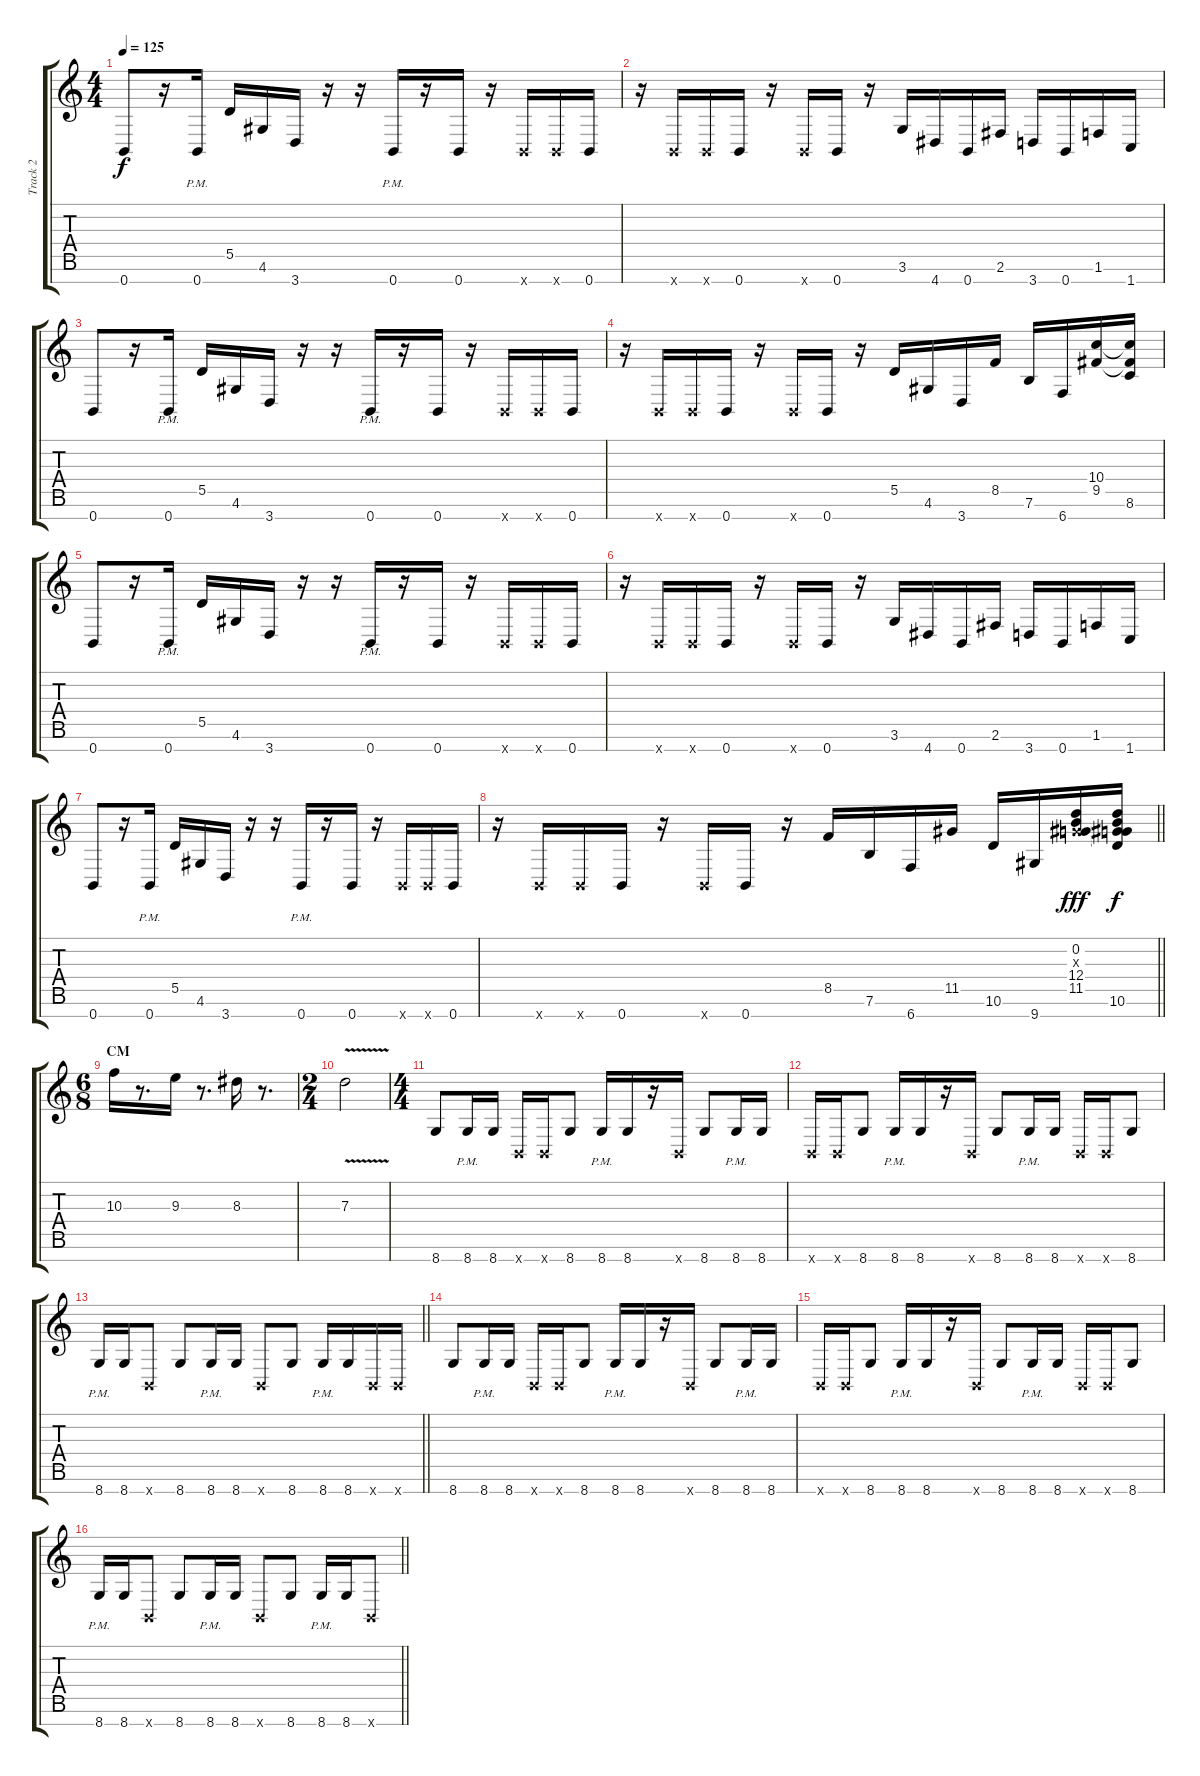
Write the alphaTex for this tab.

\track ("Track 2" "Track 2") {instrument acousticguitarsteel}
\staff {score tabs}
\tuning (E4 B3 G3 D3 A2 E2 B1) {hide}
\ts (4 4)
\tempo 125
\clef g2
\ks c
0.7.8{dy f balance 16 instrument distortionguitar} r.16 0.7{pm}.16 5.5.16 4.6.16 3.7.16 r.16 r.16 0.7{pm}.16 r.16 0.7.16 r.16 0.7{x}.16 0.7{x}.16 0.7.16 |
r.16 0.7{x}.16 0.7{x}.16 0.7.16 r.16 0.7{x}.16 0.7.16 r.16 3.6.16 4.7.16 0.7.16 2.6.16 3.7.16 0.7.16 1.6.16 1.7.16 |
0.7.8 r.16 0.7{pm}.16 5.5.16 4.6.16 3.7.16 r.16 r.16 0.7{pm}.16 r.16 0.7.16 r.16 0.7{x}.16 0.7{x}.16 0.7.16 |
r.16 0.7{x}.16 0.7{x}.16 0.7.16 r.16 0.7{x}.16 0.7.16 r.16 5.5.16 4.6.16 3.7.16 8.5.16 7.6.16 6.7.16 (10.4 9.5).16 (10.4{t} 9.5{t} 8.6).16 |
0.7.8 r.16 0.7{pm}.16 5.5.16 4.6.16 3.7.16 r.16 r.16 0.7{pm}.16 r.16 0.7.16 r.16 0.7{x}.16 0.7{x}.16 0.7.16 |
r.16 0.7{x}.16 0.7{x}.16 0.7.16 r.16 0.7{x}.16 0.7.16 r.16 3.6.16 4.7.16 0.7.16 2.6.16 3.7.16 0.7.16 1.6.16 1.7.16 |
0.7.8 r.16 0.7{pm}.16 5.5.16 4.6.16 3.7.16 r.16 r.16 0.7{pm}.16 r.16 0.7.16 r.16 0.7{x}.16 0.7{x}.16 0.7.16 |
\barLineRight lightlight
r.16 0.7{x}.16 0.7{x}.16 0.7.16 r.16 0.7{x}.16 0.7.16 r.16 8.5.16 7.6.16 6.7.16 11.5.16 10.6.16 9.7.16 (0.2 0.3{x} 12.4 11.5).16{dy fff} (0.2{t} 0.3{t} 12.4{t} 11.5{t} 10.6).16{dy f} |
\ts (6 8)
\section ("" "CM")
10.3.16{volume 12 balance 16 instrument overdrivenguitar} r.8{d} 9.3.16 r.8{d} 8.3.16 r.8{d} |
\ts (2 4)
7.3{v}.2 |
\ts (4 4)
8.7.8 8.7{pm}.16 8.7.16 0.7{x}.16 0.7{x}.16 8.7.8 8.7{pm}.16 8.7.16 r.16 0.7{x}.16 8.7.8 8.7{pm}.16 8.7.16 |
0.7{x}.16 0.7{x}.16 8.7.8 8.7{pm}.16 8.7.16 r.16 0.7{x}.16 8.7.8 8.7{pm}.16 8.7.16 0.7{x}.16 0.7{x}.16 8.7.8 |
\barLineRight lightlight
8.7{pm}.16 8.7.16 0.7{x}.8 8.7.8 8.7{pm}.16 8.7.16 0.7{x}.8 8.7.8 8.7{pm}.16 8.7.16 0.7{x}.16 0.7{x}.16 |
8.7.8 8.7{pm}.16 8.7.16 0.7{x}.16 0.7{x}.16 8.7.8 8.7{pm}.16 8.7.16 r.16 0.7{x}.16 8.7.8 8.7{pm}.16 8.7.16 |
0.7{x}.16 0.7{x}.16 8.7.8 8.7{pm}.16 8.7.16 r.16 0.7{x}.16 8.7.8 8.7{pm}.16 8.7.16 0.7{x}.16 0.7{x}.16 8.7.8 |
\barLineRight lightlight
8.7{pm}.16 8.7.16 0.7{x}.8 8.7.8 8.7{pm}.16 8.7.16 0.7{x}.8 8.7.8 8.7{pm}.16 8.7.16 0.7{x}.8
